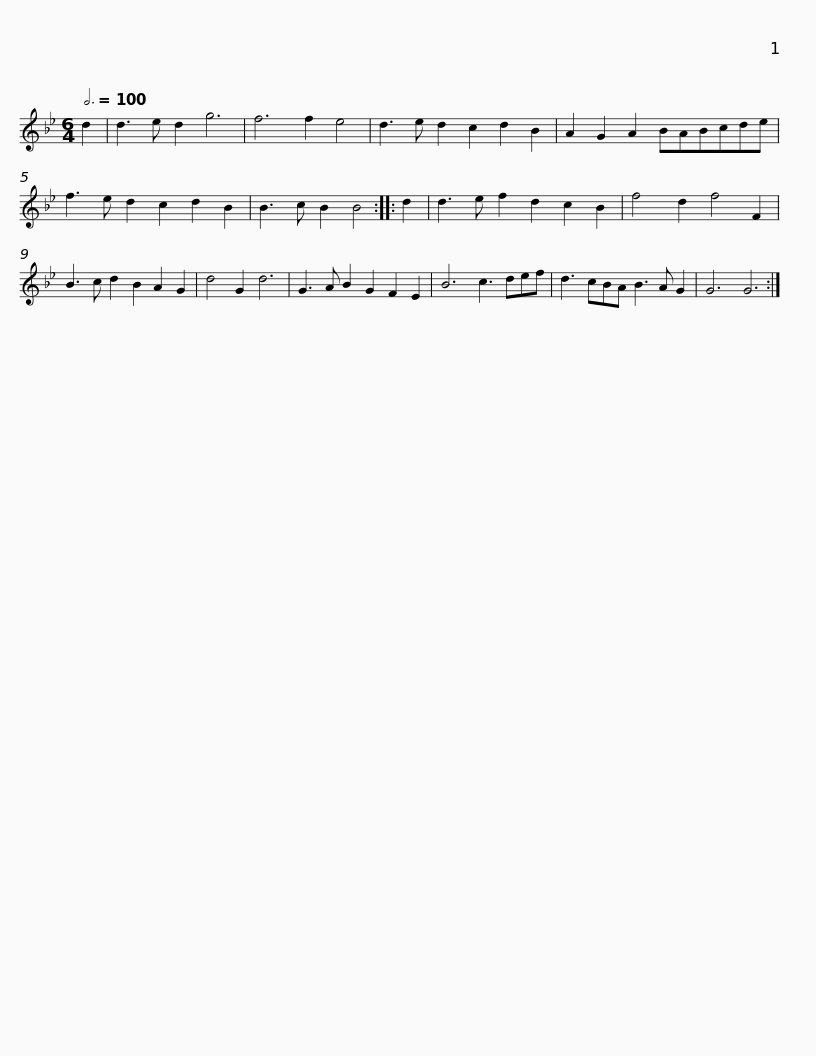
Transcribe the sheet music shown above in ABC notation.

X:1
L:1/8
Q:3/4=100
M:6/4
I:linebreak $
K:Gmin
V:1 treble
V:1
 d2 | d3 e d2 g6 | f6 f2 e4 | d3 e d2 c2 d2 B2 | A2 G2 A2 BABcde | %5
 f3 e d2 c2 d2 B2 | B3 c B2 B4 :: d2 |$ d3 e f2 d2 c2 B2 | f4 d2 f4 F2 | %10
 B3 c d2 B2 A2 G2 | d4 G2 d6 | G3 A B2 G2 F2 E2 | B6 c3 def |$ d3 cBA B3 A G2 | %15
 G6 G6 :| %16
